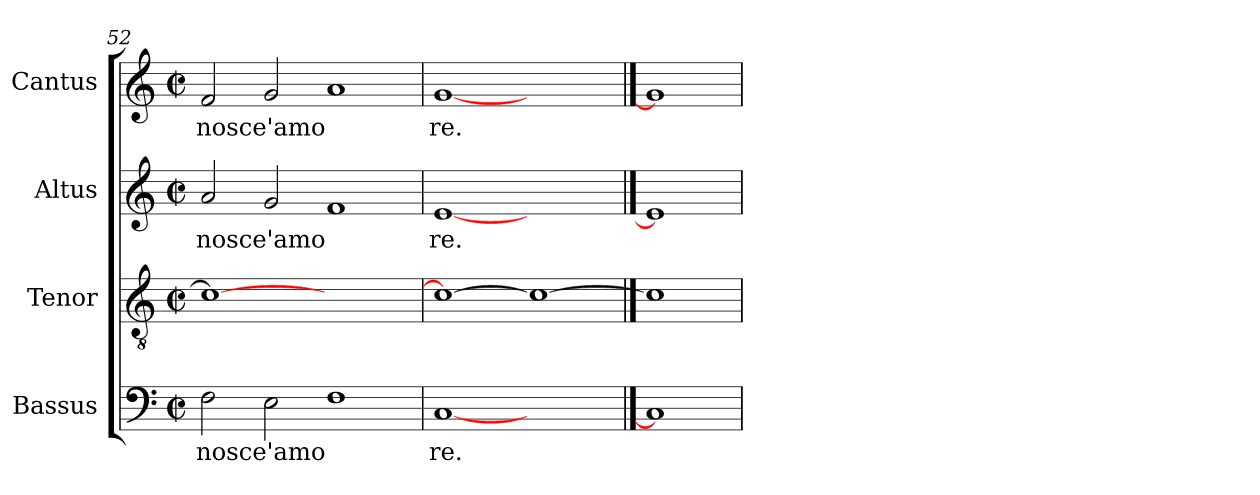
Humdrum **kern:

**kern	**text	**kern	**text	**kern	**text	**kern	**text
*part4	*part4	*part3	*part3	*part2	*part2	*part1	*part1
*staff4	*staff4	*staff3	*staff3	*staff2	*staff2	*staff1	*staff1
*I"Bassus	*	*I"Tenor	*	*I"Altus	*	*I"Cantus	*
*clefF4	*	*clefGv2	*	*clefG2	*	*clefG2	*
*k[]	*	*k[]	*	*k[]	*	*k[]	*
*C:	*	*C:	*	*C:	*	*C:	*
*M2/2	*	*M2/2	*	*M2/2	*	*M2/2	*
*met(c|)	*	*met(c|)	*	*met(c|)	*	*met(c|)	*
=52	=52	=52	=52	=52	=52	=52	=52
!	!LO:LY:b:cj	!	!LO:LY:b:cj	!	!LO:LY:b:cj	!	!LO:LY:b:cj
2F\	nosce'amo	1c_>	.	2a/	-nosce'amo-	2f/	nosce'amo
!	!LO:LY:b:cj	!	!	!	!LO:LY:b:cj	!	!LO:LY:b:cj
2E\	.	.	.	2g/	--	2g/	.
!	!LO:LY:b:cj	!	!	!	!LO:LY:b:cj	!	!LO:LY:b:cj
1F	.	1ryy	.	1f	--	1a	.
=53	=53	=53	=53	=53	=53	=53	=53
!	!LO:LY:b:cj	!	!LO:LY:b:cj	!	!LO:LY:b:cj	!	!LO:LY:b:cj
[1C	re.	1c_	.	[1e	-re.	[1g	re.
1ryy	.	1c_	.	1ryy	.	1ryy	.
==54	==54	==54	==54	==54	==54	==54	==54
1C]	.	1c]	.	1e]	.	1g]	.
=	=	=	=	=	=	=	=
*-	*-	*-	*-	*-	*-	*-	*-
